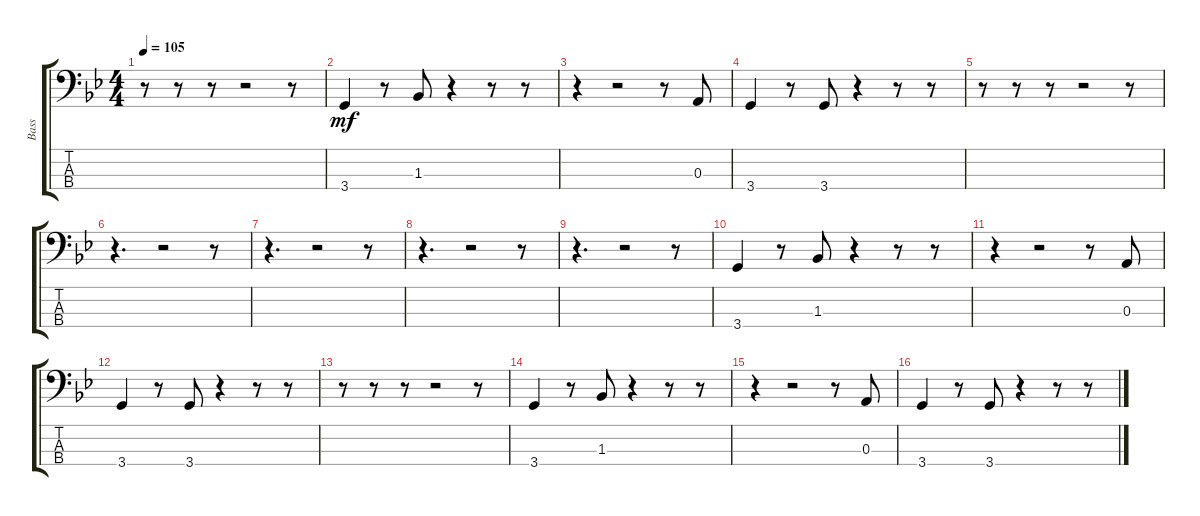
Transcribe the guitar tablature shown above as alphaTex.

\track ("Bass" "Bass") {instrument electricbassfinger}
\staff {score tabs}
\tuning (G2 D2 A1 E1) {hide}
\ts (4 4)
\tempo 105
\clef f4
\ks gminor
r.8{dy mf} r.8 r.8 r.2 r.8 |
3.4.4 r.8 1.3.8 r.4 r.8 r.8 |
r.4 r.2 r.8 0.3.8 |
3.4.4 r.8 3.4.8 r.4 r.8 r.8 |
r.8 r.8 r.8 r.2 r.8 |
r.4{d} r.2 r.8 |
r.4{d} r.2 r.8 |
r.4{d} r.2 r.8 |
r.4{d} r.2 r.8 |
3.4.4 r.8 1.3.8 r.4 r.8 r.8 |
r.4 r.2 r.8 0.3.8 |
3.4.4 r.8 3.4.8 r.4 r.8 r.8 |
r.8 r.8 r.8 r.2 r.8 |
3.4.4 r.8 1.3.8 r.4 r.8 r.8 |
r.4 r.2 r.8 0.3.8 |
3.4.4 r.8 3.4.8 r.4 r.8 r.8
